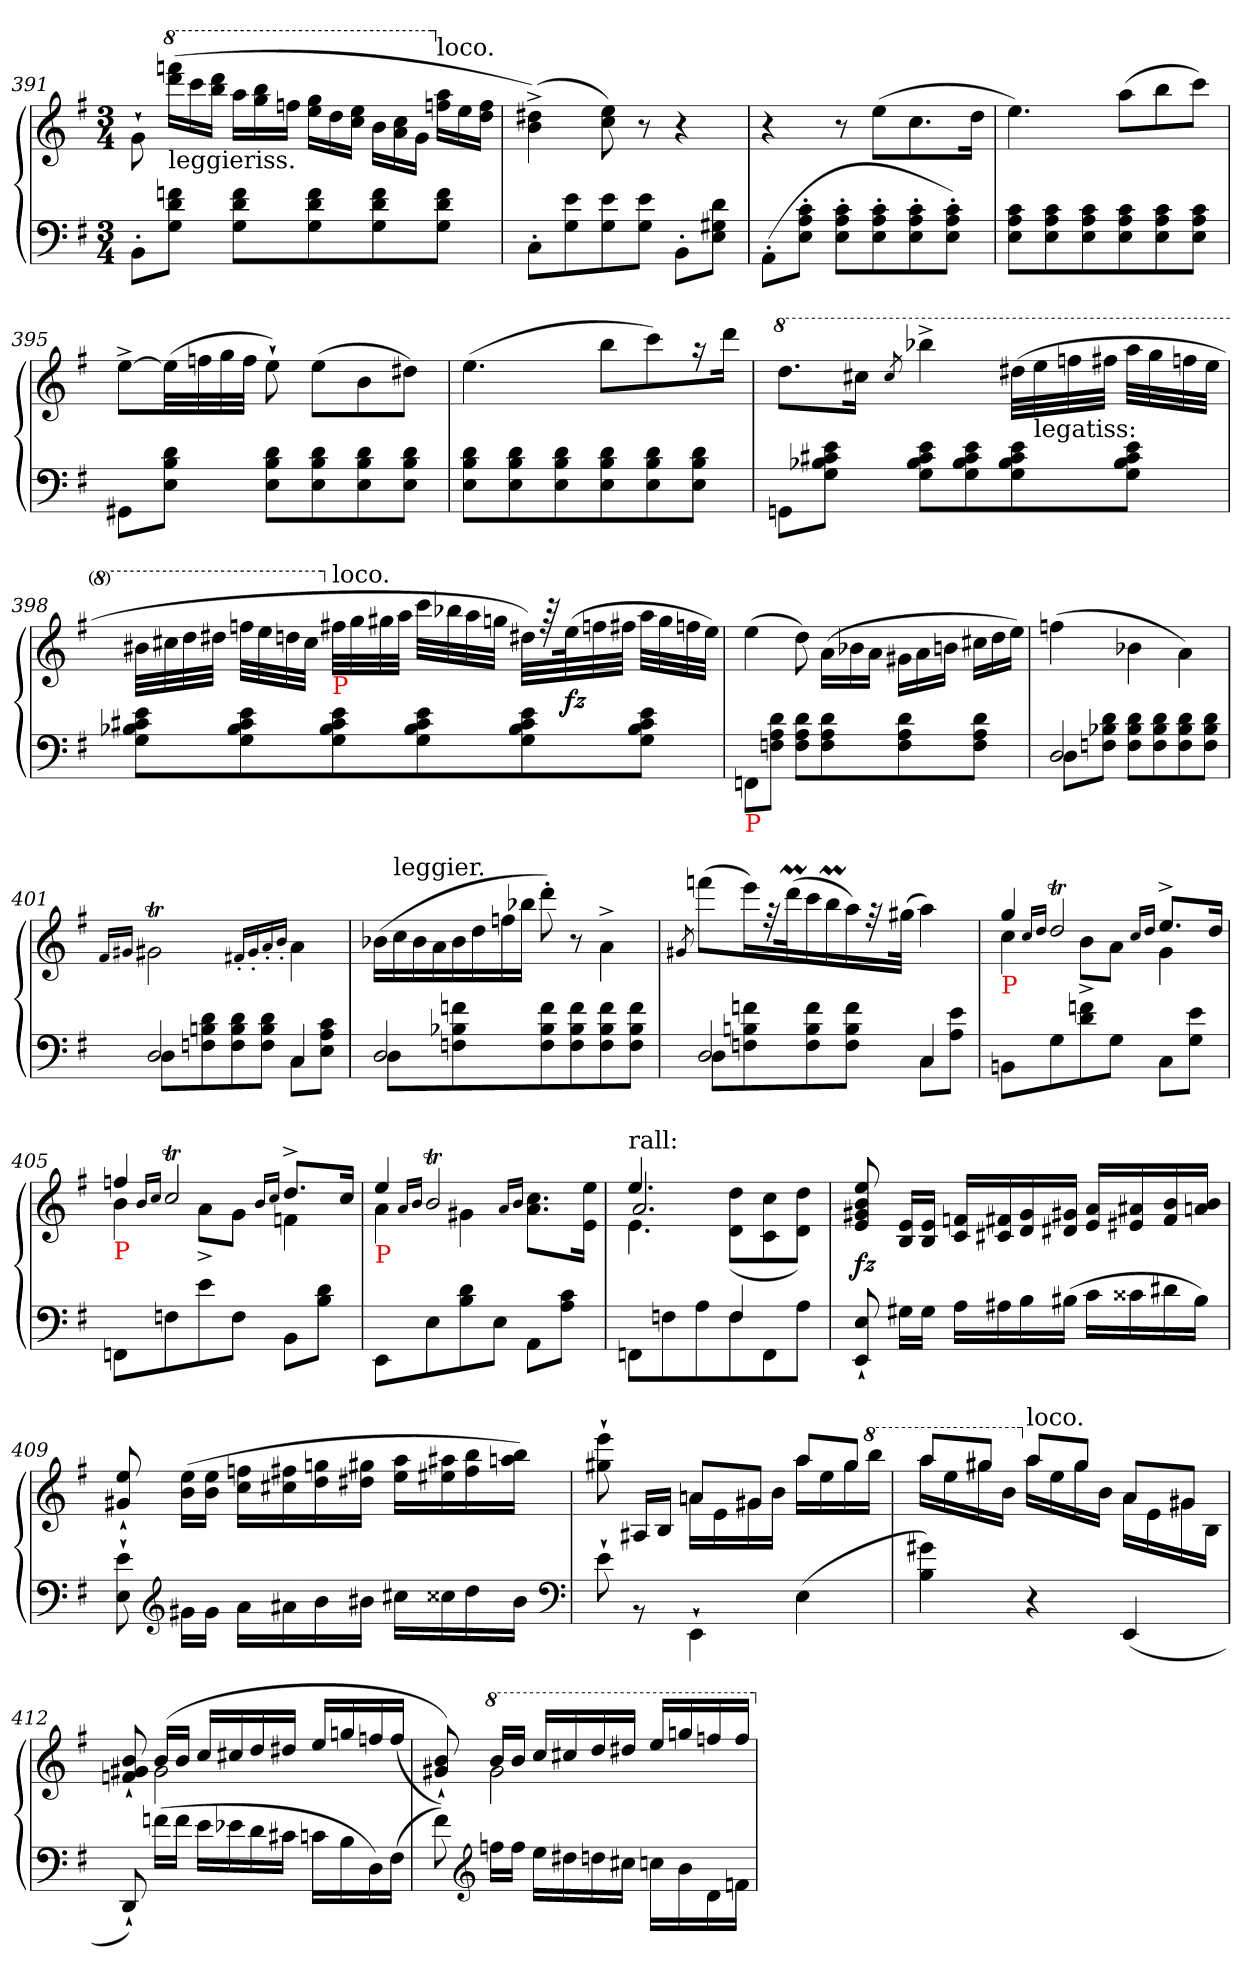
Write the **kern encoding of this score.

**kern	**kern	**dynam
*part1	*part1	*part1
*staff2	*staff1	*staff1/2
*clefF4	*clefG2	*
*k[f#]	*k[f#]	*
*M3/4	*M3/4	*
=391	=391	=391
8BB'>L	8g`>\	.
*	*8va	*
*	*Xtuplet	*
!	!LO:TX:b:t=leggieriss.	!
8fn 8d 8GJ	(>24ffffn 24ddddLL	.
.	24cccc	.
.	24dddd 24bbbJJ	.
8f 8d 8GL	24aaaLL	.
.	24bbb 24ggg	.
.	24fffnJJ	.
8f 8d 8G	24ggg 24eeeLL	.
.	24ddd	.
.	24eee 24cccJJ	.
8f 8d 8G	24bb\LL	.
.	24ccc\ 24aa\	.
.	24gg\JJ	.
*	*X8va	*
!	!LO:TX:a:t=loco.	!
8f 8d 8GJ	24aa 24ffnjLL	.
.	24ee	.
.	24ff 24ddJJ	.
=392	=392	=392
8C'>L	(>4dd#X^< 4b^<)	.
8e 8G	.	.
8e 8G	8ee 8cc)	.
8e 8GJ	8r	.
8BB'>L	4r	.
8d 8G#X 8EJ	.	.
=393	=393	=393
(>8AA'>L	4r	.
8c'> 8A'> 8E'>J	.	.
8c'> 8A'> 8E'>L	8r	.
8c'> 8A'> 8E'>	(>8eeL	.
8c'> 8A'> 8E'>	8.cc	.
8c'> 8A'> 8E'>J)	.	.
.	16ddJk	.
=394	=394	=394
8c 8A 8EL	4.ee)	.
8c 8A 8E	.	.
8c 8A 8E	.	.
8c 8A 8E	(>8aaL	.
8c 8A 8E	8bb	.
8c 8A 8EJ	8cccJ)	.
=395	=395	=395
8GG#XL	[8ee^<L	.
8d 8B 8EJ	(>32eeLL]	.
.	32ffn	.
.	32gg	.
.	32ffJJJ	.
8d 8B 8EL	8ee`>)	.
8d 8B 8E	(>8eeL	.
8d 8B 8E	8b	.
8d 8B 8EJ	8dd#XJ)	.
=396	=396	=396
8d 8B 8EL	(>4.ee	.
8d 8B 8E	.	.
8d 8B 8E	.	.
8d 8B 8E	8bbL	.
8d 8B 8E	8ccc)	.
8d 8B 8EJ	16raa	.
.	16dddJk	.
=397	=397	=397
*	*8va	*
8GGnL	8.dddL	.
8e 8c#X 8B-X 8GJ	.	.
.	16ccc#XJk	.
.	8qccc#/	.
8e 8c# 8B- 8GL	4bbb-X^<	.
8e 8c# 8B- 8G	.	.
8e 8c# 8B- 8G	(>32ddd#XLLL	.
!	!LO:TX:b:t=legatiss&colon;	!
.	32eee	.
.	32fffn	.
.	32fff#XJJJ	.
8e 8c# 8B- 8GJ	32aaaLLL	.
.	32ggg	.
.	32fffn	.
.	32eeeJJJ	.
=398	=398	=398
8e 8c#X 8B-X 8GL	32bb#XLLL	.
.	32ccc#X	.
.	32ddd	.
.	32ddd#XJJJ	.
8e 8c# 8B- 8G	32fffnLLL	.
.	32eee	.
.	32dddn	.
.	32ccc#JJJ	.
*	*X8va	*
!	!LO:TX:a:t=loco.	!
!	!LO:TX:b:color=red:t=P	!
8e 8c# 8B- 8G	32ff#XLLL	.
.	32gg	.
.	32gg#X	.
.	32aaJJJ	.
8e 8c# 8B- 8G	32cccLLL	.
.	32bb-X	.
.	32aa	.
.	32ggnJJJ	.
8e 8c# 8B- 8G	32dd#XLLL)	.
.	64r	.
.	(>64eek	fz
.	32ffn	.
.	32ff#XJJJ	.
8e 8c# 8B- 8GJ	32aaLLL	.
.	32gg	.
.	32ffn	.
.	32eeJJJ)	.
=399	=399	=399
!LO:TX:b:color=red:t=P	!	!
8FFn\L	(>4ee	.
8d\ 8A\ 8Fnj\J	.	.
8d 8A 8FL	8dd)	.
8d 8A 8F	(>24a\LL	.
.	24b-X	.
.	24aJJ	.
8d 8A 8F	24g#X\LL	.
.	24a	.
.	24bnJJ	.
8d 8A 8FJ	24cc#X\LL	.
.	24dd	.
.	24eeJJ)	.
=400	=400	=400
*^	*	*
2D/	8D\L	(>4ffn	.
.	8d 8B-X 8FnJ	.	.
.	8d\ 8B-\ 8F\L	4b-X	.
.	8d\ 8B-\ 8F\	.	.
4ryy	8d\ 8B-\ 8F\	4a\)	.
.	8d\ 8B-\ 8F\J	.	.
=401	=401	=401	=401
.	.	16qqf#/LL	.
.	.	16qqg#X/JJ	.
2D/	8D\L	2g#t\	.
.	8d 8Bn 8Fn	.	.
.	8d 8B 8F	.	.
.	8d 8B 8FJ	.	.
.	.	16qqf#X'</LL	.
.	.	16qqg#'</	.
.	.	16qqa'</	.
.	.	16qqb'</JJ	.
4C/	8C\L	4a\	.
.	8c 8A 8EJ	.	.
=402	=402	=402	=402
!	!	!LO:N:vis=16	!
2D/	8D\L	(>32b-XLL	.
!	!	!LO:TX:a:t=leggier.	!
!	!	!LO:N:vis=16	!
.	.	32cc	.
!	!	!LO:N:vis=16	!
.	.	32b-	.
!	!	!LO:N:vis=16	!
.	.	32a	.
!	!	!LO:N:vis=16	!
.	8fn 8B-X 8Fn	32b-	.
!	!	!LO:N:vis=16	!
.	.	32dd	.
!	!	!LO:N:vis=16	!
.	.	32ffn	.
!	!	!LO:N:vis=16	!
.	.	32bb-JJ	.
.	8f 8B- 8F	8ddd'>)	.
.	8f 8B- 8F	8r	.
4ryy	8f 8B- 8F	4a^>\	.
.	8f 8B- 8FJ	.	.
=403	=403	=403	=403
.	.	8qg#X/	.
2D/	8D\L	(>8fffnL	.
.	8fn 8Bn 8Fn	16eeeL)	.
.	.	32rff	.
.	.	(>32dddMk	.
.	8f 8B 8F	16ccc	.
.	.	16bbm	.
.	8f 8B 8FJ	16aa)	.
.	.	32rff	.
.	.	(>32gg#XJJk	.
4C/	8C\L	4aa)	.
.	8e 8AJ	.	.
=404	=404	=404	=404
*	*	*^	*
*	*	*	*^	*
!	!	!LO:TX:b:color=red:t=P	!	!	!
*v	*v	*	*	*	*
8BBnL	4gg	4cc\	8ryy	.
.	.	.	16qqccLL	.
.	.	.	16qqddJJ	.
8G	.	.	2ddT	.
8fn 8d	4ryy	8b^<\L	.	.
8GJ	.	8a\J	.	.
.	16qqcc/LL	.	.	.
.	16qqdd/JJ	.	.	.
8CL	8.ee^>L	4g\	.	.
8e 8GJ	.	.	8ryy	.
.	16ddJk	.	.	.
=405	=405	=405	=405	=405
!	!LO:TX:b:color=red:t=P	!	!	!
8FFnL	4ffn	4b	8ryy	.
.	.	.	16qqbLL	.
.	.	.	16qqccJJ	.
8Fnj	.	.	2ccT	.
8e	4ryy	8a^<L	.	.
8FJ	.	8gJ	.	.
.	16qqb/LL	.	.	.
.	16qqcc/JJ	.	.	.
8BBL	8.dd^>L	4fn	.	.
8d 8BJ	.	.	8ryy	.
.	16ccJk	.	.	.
=406	=406	=406	=406	=406
!	!LO:TX:b:color=red:t=P	!	!	!
8EEL	4ee	4a	8ryy	.
.	.	.	16qqaLL	.
.	.	.	16qqbJJ	.
8E	.	.	2bt	.
8d 8B	4ryy	4g#X	.	.
8EJ	.	.	.	.
.	16qqa/LL	.	.	.
.	16qqb/JJ	.	.	.
8AAL	8.cc\ 8.a\L	4ryy	.	.
8c 8AJ	.	.	8ryy	.
.	16ee 16eJk	.	.	.
=407	=407	=407	=407	=407
*^	*	*	*	*
!	!	!LO:TX:a:t=rall&colon;	!	!	!
4ryy	8FFnL	4.ee	4.e	2.a/	.
.	8Fnj	.	.	.	.
8ryy	8A	.	.	.	.
4F	8F	4.ryy	(>8dd 8dL	.	.
.	8FF	.	8cc 8c	.	.
8ryy	8AJ	.	8dd 8dJ)	.	.
*	*	*	*v	*v	*
=408	=408	=408	=408	=408
!	!	!LO:TX:a:t=a Tempo.	!	!
!	!	!LO:TX:a:B:t=Risoluto.	!	!
*v	*v	*	*	*
*	*v	*v	*
8E`< 8EE`<	8ee 8b 8g#X 8e	fz
16G#XLL	16e 16BLL	.
16G#JJ	16e 16BJJ	.
16ALL	16fn 16cLL	.
16A#X	16f#X 16c#X	.
16B	16g# 16d	.
(>16B#XJJ	16g#X 16d#XJJ	.
16cLL	16a 16eLL	.
16c##X	16a#X 16e#X	.
16d#X	16b 16f#	.
16B#JJ)	16b 16anJJ	.
=409	=409	=409
8e`> 8E`>	8ee`</ 8g#X`</	.
*clefG2	*	*
16g#X\LL	(>16ee 16bLL	.
16g#JJ	16ee 16bJJ	.
16a\LL	16ffn 16ccLL	.
16a#X	16ff#X 16cc#X	.
16b	16ggnj 16dd	.
16b#XJJ	16gg#X 16dd#XJJ	.
16cc#X\LL	16aa 16eeLL	.
16cc##X	16aa#X 16ee#X	.
16dd	16bb 16ff#	.
16b#JJ	16bb 16aanJJ)	.
*clefF4	*	*
=410	=410	=410
*	*^	*
8e`>	8eee`> 8gg#X`>	8ryy	.
8rBB	8ryy	16A#XLL	.
.	.	16B/JJ	.
4EE`>\	8anL	16anLL	.
.	.	16e	.
.	8g#XJ	16g#X	.
.	.	16bJJ	.
(>4E\	8aaL	16aaLL	.
.	.	16ee	.
.	8gg#J	16gg#	.
*	*8va	*	*
.	.	16bbbJJ	.
=411	=411	=411	=411
4g#X 4B)	8aaaL	16aaaLL	.
.	.	16eee	.
.	8ggg#XJ	16ggg#X	.
.	.	16bbJJ	.
*	*X8va	*	*
!	!LO:TX:a:t=loco.	!	!
4r	8aaL	16aaLL	.
.	.	16ee	.
.	8gg#J	16gg#	.
.	.	16bJJ	.
(<4EE	8aL	16aLL	.
.	.	16e	.
.	8g#jJ	16g#j	.
.	.	16BJJ	.
=412	=412	=412	=412
8DD`<)	8b`< 8g#X`< 8fn`<	8ryy	.
(>16fnLL	(>16bLL	2g#	.
16fJJ	16bJJ	.	.
16eLL	16ccLL	.	.
16e-X	16cc#X	.	.
16d	16dd	.	.
16c#XJJ	16dd#XJJ	.	.
16cnLL	16eeLL	.	.
16B	16ggn	.	.
16D)	16ffn	8ryy	.
(>16F#JJ	(<16ffJJ	.	.
=413	=413	=413	=413
8f#)	8b`> 8g#X`>))	8ryy	.
*clefG2	*	*	*
*	*8va	*	*
16ffnLL	16bbLL	2gg#	.
16ffJJ	16bbJJ	.	.
16eeLL	16cccLL	.	.
16dd#X	16ccc#X	.	.
16ddn	16ddd	.	.
16cc#XJJ	16ddd#XJJ	.	.
16ccn\LL	16eeeLL	.	.
16b	16gggn	.	.
16d	16fffn	8ryy	.
16fnjJJ	16fffJJ	.	.
*	*v	*v	*
*	*X8va	*
=	=	=
*-	*-	*-
